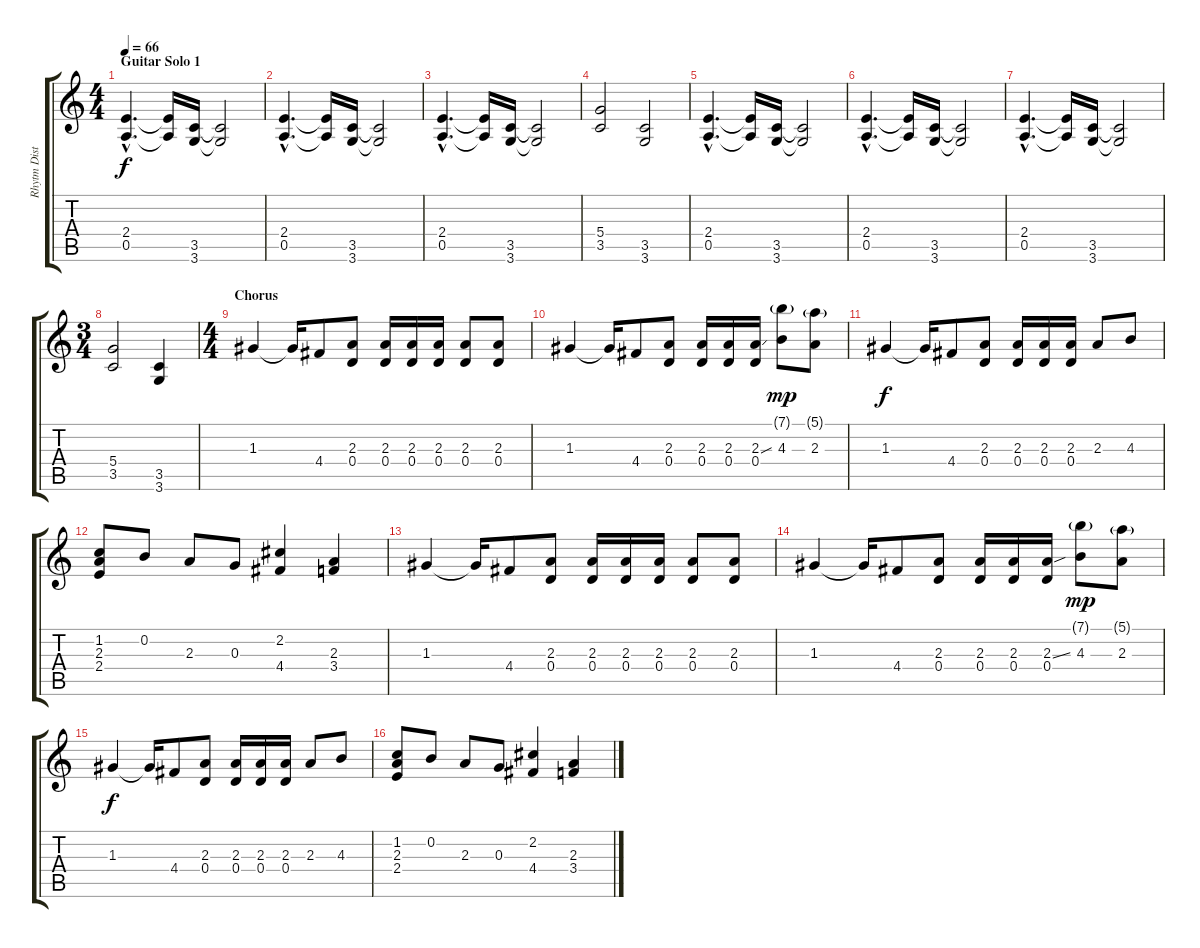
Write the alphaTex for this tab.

\track ("Rhytm Distortion" "Rhytm Dist") {instrument distortionguitar}
\staff {score tabs}
\tuning (E4 B3 G3 D3 A2 E2) {hide}
\ts (4 4)
\section ("" "Guitar Solo 1")
\tempo 66
\clef g2
\ks c
(2.4{hac} 0.5{hac}).4{d dy f} (2.4{t} 0.5{t}).16 (3.5 3.6).16 (3.5{t} 3.6{t}).2 |
(2.4{hac} 0.5{hac}).4{d} (2.4{t} 0.5{t}).16 (3.5 3.6).16 (3.5{t} 3.6{t}).2 |
(2.4{hac} 0.5{hac}).4{d} (2.4{t} 0.5{t}).16 (3.5 3.6).16 (3.5{t} 3.6{t}).2 |
(5.4 3.5).2 (3.5 3.6).2 |
(2.4{hac} 0.5{hac}).4{d} (2.4{t} 0.5{t}).16 (3.5 3.6).16 (3.5{t} 3.6{t}).2 |
(2.4{hac} 0.5{hac}).4{d} (2.4{t} 0.5{t}).16 (3.5 3.6).16 (3.5{t} 3.6{t}).2 |
(2.4{hac} 0.5{hac}).4{d} (2.4{t} 0.5{t}).16 (3.5 3.6).16 (3.5{t} 3.6{t}).2 |
\ts (3 4)
(5.4 3.5).2 (3.5 3.6).4 |
\ts (4 4)
\section ("" "Chorus")
1.3.4 1.3{t}.16 4.4.8 (2.3 0.4).8 (2.3 0.4).16 (2.3 0.4).16 (2.3 0.4).16 (2.3 0.4).8 (2.3 0.4).8 |
1.3.4 1.3{t}.16 4.4.8 (2.3 0.4).8 (2.3 0.4).16 (2.3 0.4).16 (2.3{ss} 0.4).16 (7.1{g} 4.3).8{dy mp} (5.1{g} 2.3).8 |
1.3.4{dy f} 1.3{t}.16 4.4.8 (2.3 0.4).8 (2.3 0.4).16 (2.3 0.4).16 (2.3 0.4).16 2.3.8 4.3.8 |
(1.2 2.3 2.4).8 0.2.8 2.3.8 0.3.8 (2.2 4.4).4 (2.3 3.4).4 |
1.3.4 1.3{t}.16 4.4.8 (2.3 0.4).8 (2.3 0.4).16 (2.3 0.4).16 (2.3 0.4).16 (2.3 0.4).8 (2.3 0.4).8 |
1.3.4 1.3{t}.16 4.4.8 (2.3 0.4).8 (2.3 0.4).16 (2.3 0.4).16 (2.3{ss} 0.4).16 (7.1{g} 4.3).8{dy mp} (5.1{g} 2.3).8 |
1.3.4{dy f} 1.3{t}.16 4.4.8 (2.3 0.4).8 (2.3 0.4).16 (2.3 0.4).16 (2.3 0.4).16 2.3.8 4.3.8 |
(1.2 2.3 2.4).8 0.2.8 2.3.8 0.3.8 (2.2 4.4).4 (2.3 3.4).4
